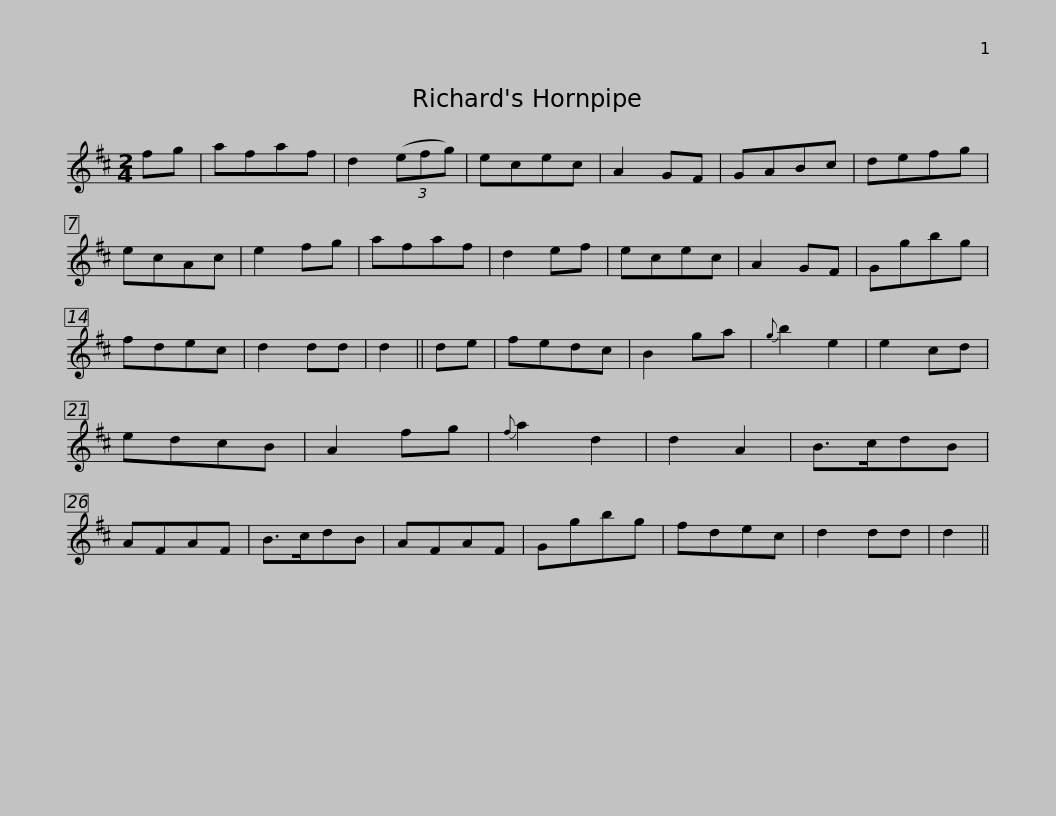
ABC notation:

X:1
L:1/8
M:2/4
I:linebreak $
K:D
V:1 treble
V:1
 fg | afaf | d2 (3(efg) | ecec | A2 GF | %5
 GABc | defg | ecAc | e2 fg | afaf | %10
 d2 ef |$ ecec | A2 GF | Ggbg | fdec | %15
 d2 dd | d2 || de | fedc | B2 ga | %20
{g} b2 e2 | e2 cd | edcB | A2 fg |${f} a2 d2 | %25
 d2 A2 | B>cdB | AFAF | B>cdB | AFAF | %30
 Ggbg | fdec | d2 dd | d2 || %34
